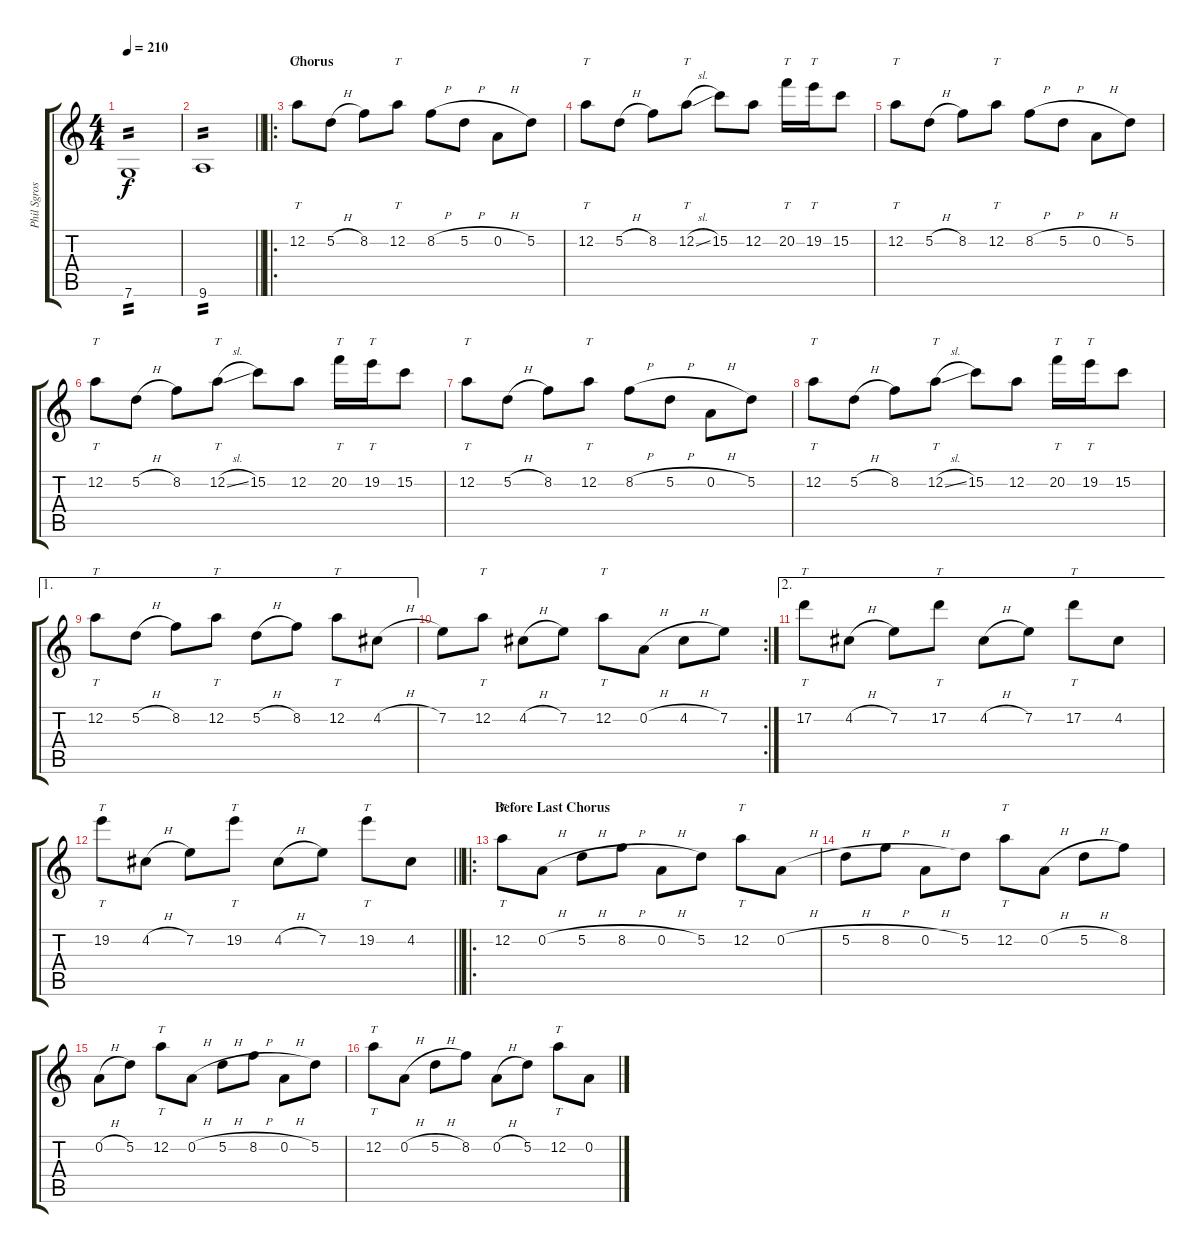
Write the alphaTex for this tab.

\track ("Phil Sgrosso" "Phil Sgros") {instrument distortionguitar}
\staff {score tabs}
\tuning (D4 A3 F3 C3 G2 C2) {hide}
\ts (4 4)
\tempo 210
\clef g2
\ks c
7.6.1{tp 2 dy f} |
\barLineRight lightlight
9.6.1{tp 2} |
\ro
\section ("" "Chorus")
12.2.8{tt} 5.2{h}.8 8.2.8 12.2.8{tt} 8.2{h}.8 5.2{h}.8 0.2{h}.8 5.2.8 |
12.2.8{tt} 5.2{h}.8 8.2.8 12.2{sl}.8{tt} 15.2.8 12.2.8 20.2.16{tt} 19.2.16{tt} 15.2.8 |
12.2.8{tt} 5.2{h}.8 8.2.8 12.2.8{tt} 8.2{h}.8 5.2{h}.8 0.2{h}.8 5.2.8 |
12.2.8{tt} 5.2{h}.8 8.2.8 12.2{sl}.8{tt} 15.2.8 12.2.8 20.2.16{tt} 19.2.16{tt} 15.2.8 |
12.2.8{tt} 5.2{h}.8 8.2.8 12.2.8{tt} 8.2{h}.8 5.2{h}.8 0.2{h}.8 5.2.8 |
12.2.8{tt} 5.2{h}.8 8.2.8 12.2{sl}.8{tt} 15.2.8 12.2.8 20.2.16{tt} 19.2.16{tt} 15.2.8 |
\ae 1
12.2.8{tt} 5.2{h}.8 8.2.8 12.2.8{tt} 5.2{h}.8 8.2.8 12.2.8{tt} 4.2{h}.8 |
\rc 2
7.2.8 12.2.8{tt} 4.2{h}.8 7.2.8 12.2.8{tt} 0.2{h}.8 4.2{h}.8 7.2.8 |
\ae 2
17.2.8{tt} 4.2{h}.8 7.2.8 17.2.8{tt} 4.2{h}.8 7.2.8 17.2.8{tt} 4.2.8 |
\barLineRight lightlight
19.2.8{tt} 4.2{h}.8 7.2.8 19.2.8{tt} 4.2{h}.8 7.2.8 19.2.8{tt} 4.2.8 |
\ro
\section ("" "Before Last Chorus")
12.2.8{tt} 0.2{h}.8 5.2{h}.8 8.2{h}.8 0.2{h}.8 5.2.8 12.2.8{tt} 0.2{h}.8 |
5.2{h}.8 8.2{h}.8 0.2{h}.8 5.2.8 12.2.8{tt} 0.2{h}.8 5.2{h}.8 8.2.8 |
0.2{h}.8 5.2.8 12.2.8{tt} 0.2{h}.8 5.2{h}.8 8.2{h}.8 0.2{h}.8 5.2.8 |
12.2.8{tt} 0.2{h}.8 5.2{h}.8 8.2.8 0.2{h}.8 5.2.8 12.2.8{tt} 0.2.8
